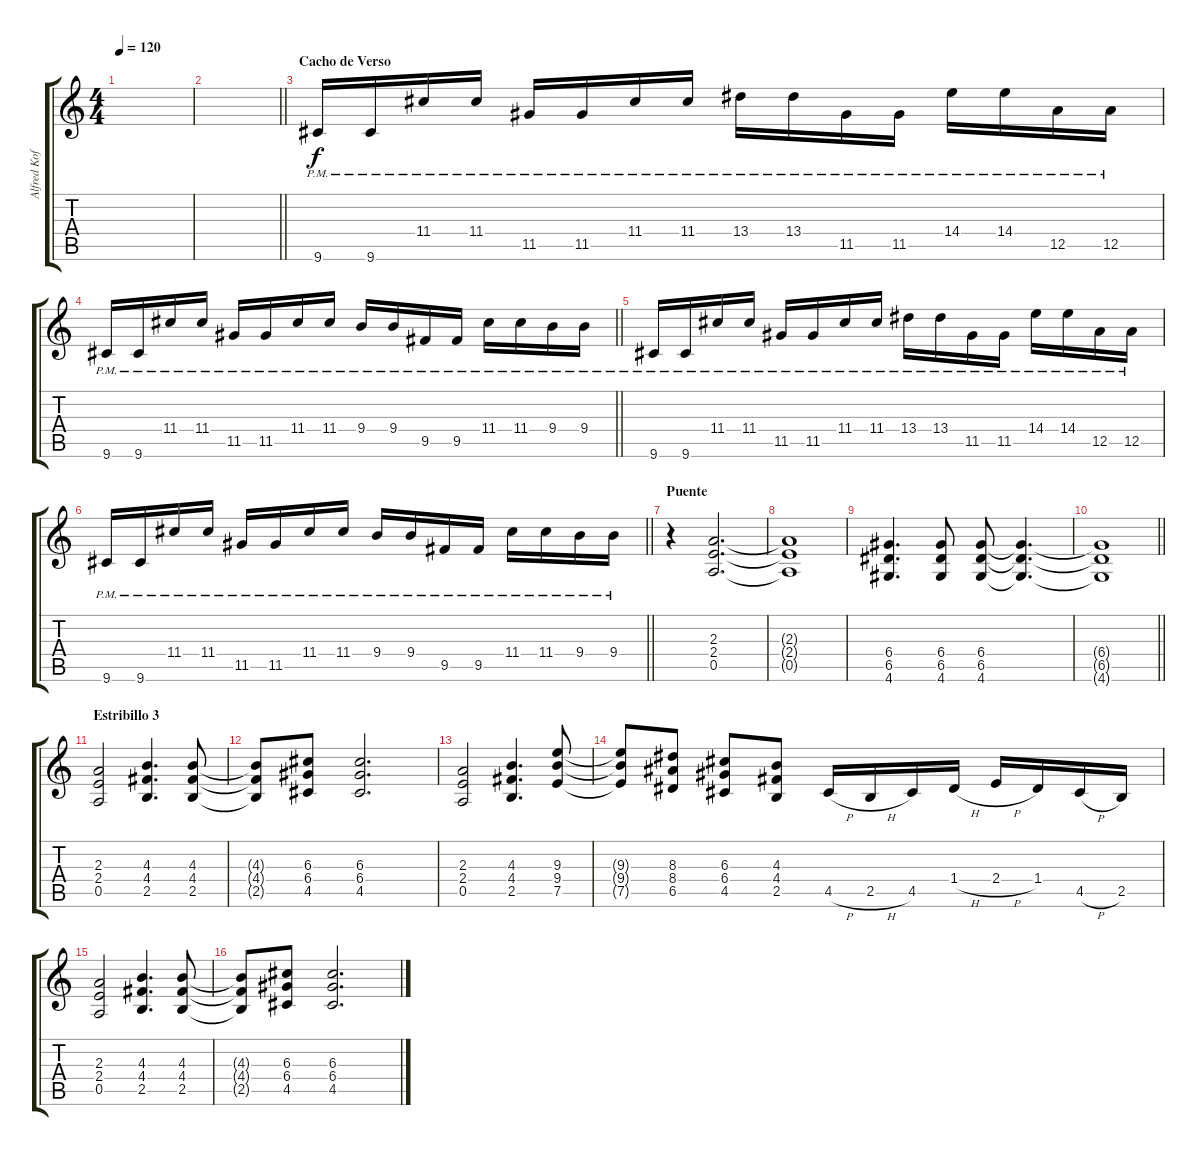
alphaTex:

\track ("Alfred Koffler" "Alfred Kof") {instrument distortionguitar}
\staff {score tabs}
\tuning (E4 B3 G3 D3 A2 E2) {hide}
\ts (4 4)
\tempo 120
\clef g2
\ks c
|
\barLineRight lightlight
|
\section ("" "Cacho de Verso")
9.6{pm}.16 9.6{pm}.16 11.4{pm}.16 11.4{pm}.16 11.5{pm}.16 11.5{pm}.16 11.4{pm}.16 11.4{pm}.16 13.4{pm}.16 13.4{pm}.16 11.5{pm}.16 11.5{pm}.16 14.4{pm}.16 14.4{pm}.16 12.5{pm}.16 12.5{pm}.16 |
\barLineRight lightlight
9.6{pm}.16 9.6{pm}.16 11.4{pm}.16 11.4{pm}.16 11.5{pm}.16 11.5{pm}.16 11.4{pm}.16 11.4{pm}.16 9.4{pm}.16 9.4{pm}.16 9.5{pm}.16 9.5{pm}.16 11.4{pm}.16 11.4{pm}.16 9.4{pm}.16 9.4{pm}.16 |
9.6{pm}.16 9.6{pm}.16 11.4{pm}.16 11.4{pm}.16 11.5{pm}.16 11.5{pm}.16 11.4{pm}.16 11.4{pm}.16 13.4{pm}.16 13.4{pm}.16 11.5{pm}.16 11.5{pm}.16 14.4{pm}.16 14.4{pm}.16 12.5{pm}.16 12.5{pm}.16 |
\barLineRight lightlight
9.6{pm}.16 9.6{pm}.16 11.4{pm}.16 11.4{pm}.16 11.5{pm}.16 11.5{pm}.16 11.4{pm}.16 11.4{pm}.16 9.4{pm}.16 9.4{pm}.16 9.5{pm}.16 9.5{pm}.16 11.4{pm}.16 11.4{pm}.16 9.4{pm}.16 9.4{pm}.16 |
\section ("" "Puente")
r.4 (2.3 2.4 0.5).2{d} |
(2.3{t} 2.4{t} 0.5{t}).1 |
(6.4 6.5 4.6).4{d} (6.4 6.5 4.6).8 (6.4 6.5 4.6).8 (6.4{t} 6.5{t} 4.6{t}).4{d} |
\barLineRight lightlight
(6.4{t} 6.5{t} 4.6{t}).1 |
\section ("" "Estribillo 3")
(2.3 2.4 0.5).2 (4.3 4.4 2.5).4{d} (4.3 4.4 2.5).8 |
(4.3{t} 4.4{t} 2.5{t}).8 (6.3 6.4 4.5).8 (6.3 6.4 4.5).2{d} |
(2.3 2.4 0.5).2 (4.3 4.4 2.5).4{d} (9.3 9.4 7.5).8 |
(9.3{t} 9.4{t} 7.5{t}).8 (8.3 8.4 6.5).8 (6.3 6.4 4.5).8 (4.3 4.4 2.5).8 4.5{h}.16 2.5{h}.16 4.5.16 1.4{h}.16 2.4{h}.16 1.4.16 4.5{h}.16 2.5.16 |
(2.3 2.4 0.5).2 (4.3 4.4 2.5).4{d} (4.3 4.4 2.5).8 |
(4.3{t} 4.4{t} 2.5{t}).8 (6.3 6.4 4.5).8 (6.3 6.4 4.5).2{d}
